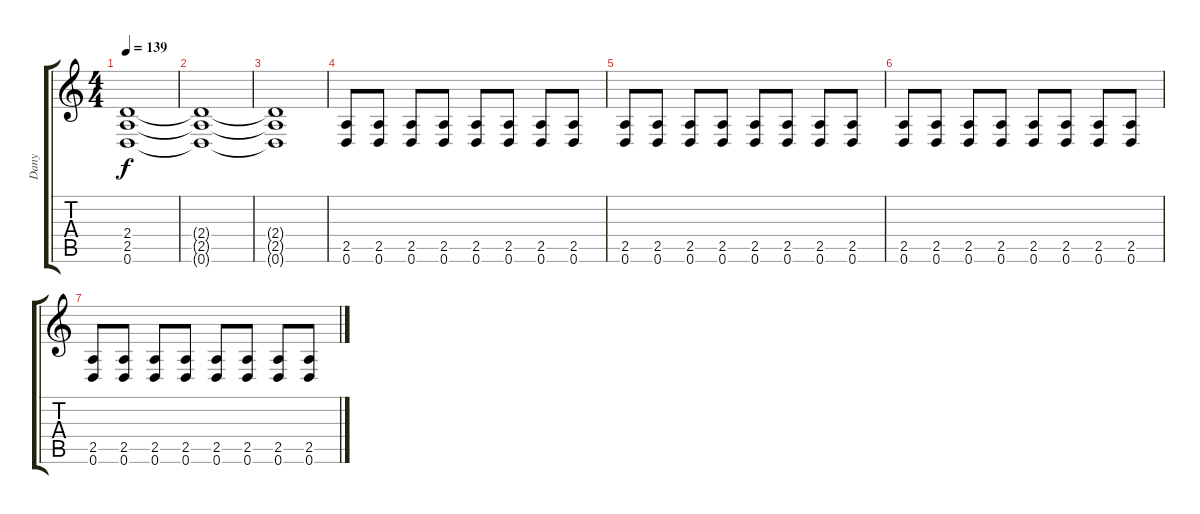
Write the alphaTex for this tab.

\track ("Dany" "Dany") {instrument distortionguitar}
\staff {score tabs}
\tuning (D4 A3 F3 C3 G2 D2) {hide}
\ts (4 4)
\tempo 139
\clef g2
\ks c
(2.4{t} 2.5{t} 0.6{t}).1{dy f} |
(2.4{t} 2.5{t} 0.6{t}).1 |
(2.4{t} 2.5{t} 0.6{t}).1 |
(2.5 0.6).8{instrument electricguitarmuted} (2.5 0.6).8 (2.5 0.6).8 (2.5 0.6).8 (2.5 0.6).8 (2.5 0.6).8 (2.5 0.6).8 (2.5 0.6).8 |
(2.5 0.6).8 (2.5 0.6).8 (2.5 0.6).8 (2.5 0.6).8 (2.5 0.6).8 (2.5 0.6).8 (2.5 0.6).8 (2.5 0.6).8 |
(2.5 0.6).8 (2.5 0.6).8 (2.5 0.6).8 (2.5 0.6).8 (2.5 0.6).8 (2.5 0.6).8 (2.5 0.6).8 (2.5 0.6).8 |
(2.5 0.6).8 (2.5 0.6).8 (2.5 0.6).8 (2.5 0.6).8 (2.5 0.6).8 (2.5 0.6).8 (2.5 0.6).8 (2.5 0.6).8
